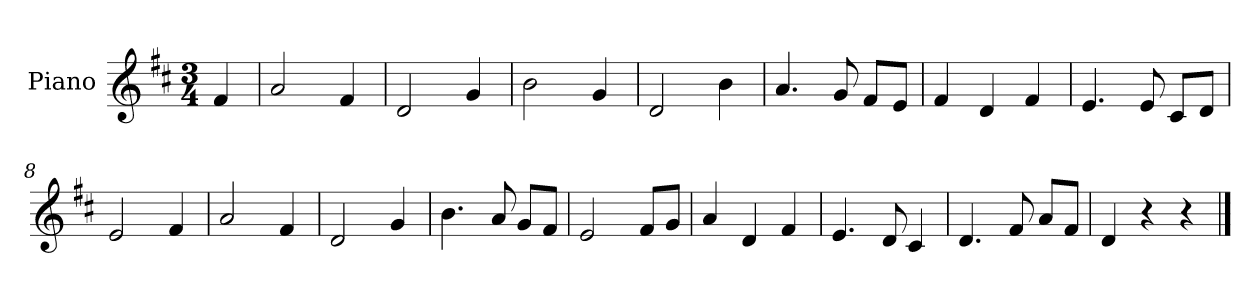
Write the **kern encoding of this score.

**kern
*part1
*staff1
*I"Piano
*I'Pno.
*clefG2
*k[f#c#]
*M3/4
*MM120
=
4f#/
=1
2a/
4f#/
=2
2d/
4g/
=3
2b\
4g/
=4
2d/
4b\
=5
4.a/
8g/
8f#/L
8e/J
=6
4f#/
4d/
4f#/
=7
4.e/
8e/
8c#/L
8d/J
=8
2e/
4f#/
=9
2a/
4f#/
=10
2d/
4g/
=11
4.b\
8a/
8g/L
8f#/J
=12
2e/
8f#/L
8g/J
!!LO:LB:g=z
=13
4a/
4d/
4f#/
=14
4.e/
8d/
4c#/
=15
4.d/
8f#/
8a/L
8f#/J
=16
4d/
4r
4r
==
*-
